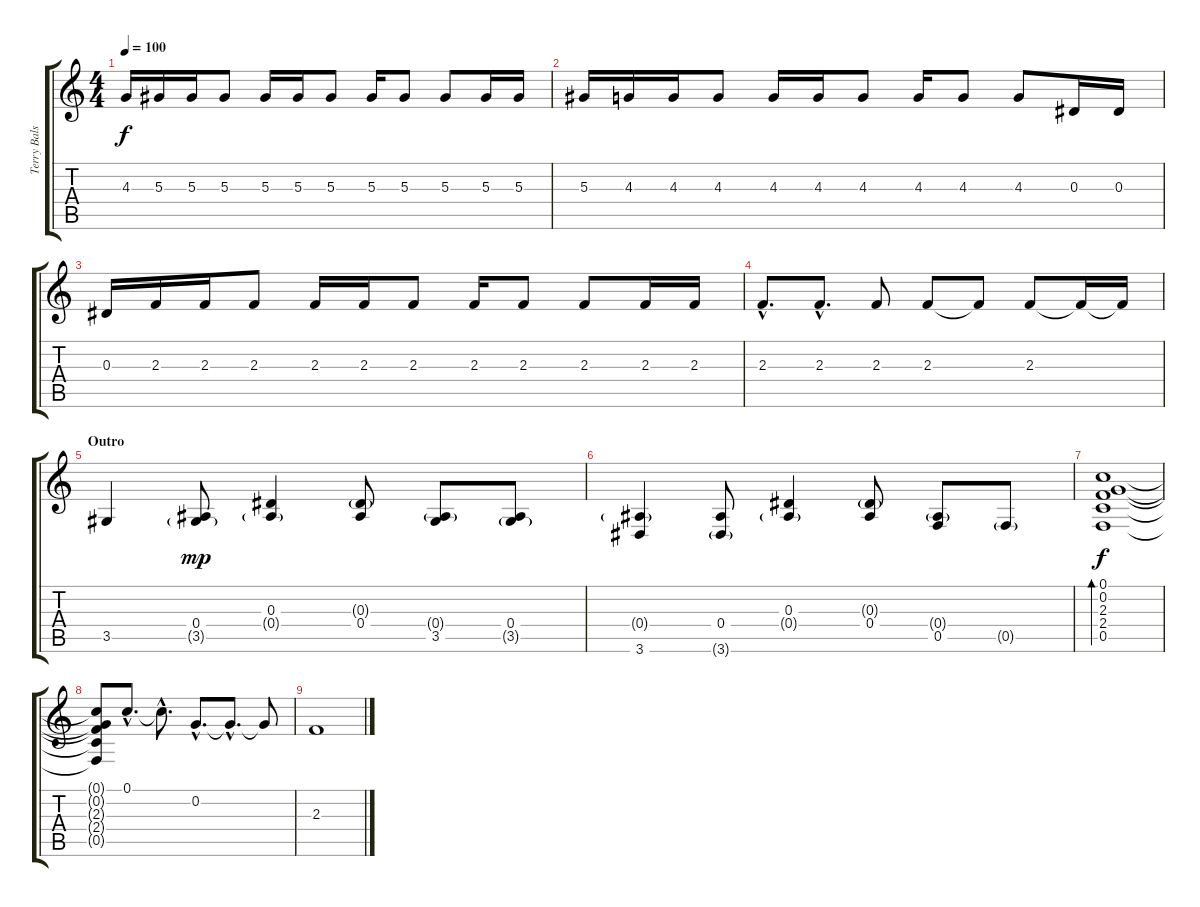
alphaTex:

\track ("Terry Balsamo (Main Guitar)" "Terry Bals") {instrument electricguitarjazz}
\staff {score tabs}
\tuning (C4 G3 Eb3 Bb2 F2 C2) {hide}
\ts (4 4)
\tempo 100
\clef g2
\ks c
4.3.16{dy f} 5.3.16 5.3.16 5.3.8 5.3.16 5.3.16 5.3.8 5.3.16 5.3.8 5.3.8 5.3.16 5.3.16 |
5.3.16 4.3.16 4.3.16 4.3.8 4.3.16 4.3.16 4.3.8 4.3.16 4.3.8 4.3.8 0.3.16 0.3.16 |
0.3.16 2.3.16 2.3.16 2.3.8 2.3.16 2.3.16 2.3.8 2.3.16 2.3.8 2.3.8 2.3.16 2.3.16 |
2.3{hac}.8{d} 2.3{hac}.8{d} 2.3.8 2.3.8 2.3{t}.8 2.3.8 2.3{t}.16 2.3{t}.16 |
\section ("" "Outro")
3.5.4 (0.4 3.5{g}).8{dy mp} (0.3 0.4{g}).4 (0.3{g} 0.4).8 (0.4{g} 3.5).8 (0.4 3.5{g}).8 |
(0.4{g} 3.6).4 (0.4 3.6{g}).8 (0.3 0.4{g}).4 (0.3{g} 0.4).8 (0.4{g} 0.5).8 0.5{g}.8 |
(0.1 0.2 2.3 2.4 0.5).1{bd 240 dy f} |
(0.1{t} 0.2{t} 2.3{t} 2.4{t} 0.5{t}).8 0.1{hac}.8{d} 0.1{hac t}.8{d} 0.2{hac}.8{d} 0.2{hac t}.8{d} 0.2{t}.8 |
2.3.1
